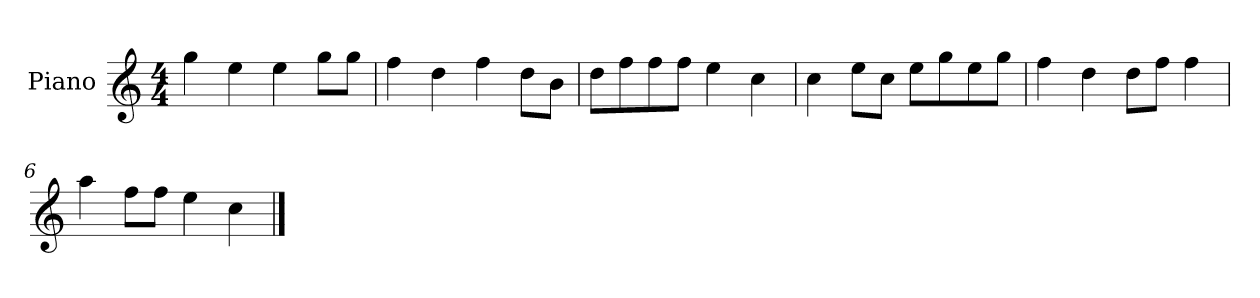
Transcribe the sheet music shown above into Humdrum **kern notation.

**kern
*part1
*staff1
*I"Piano
*I'P-no
*clefG2
*k[]
*M4/4
*MM90
=1
4gg\
4ee\
4ee\
8gg\L
8gg\J
=2
4ff\
4dd\
4ff\
8dd\L
8b\J
=3
8dd\L
8ff\
8ff\
8ff\J
4ee\
4cc\
=4
4cc\
8ee\L
8cc\J
8ee\L
8gg\
8ee\
8gg\J
=5
4ff\
4dd\
8dd\L
8ff\J
4ff\
=6
4aa\
8ff\L
8ff\J
4ee\
4cc\
==
*-
